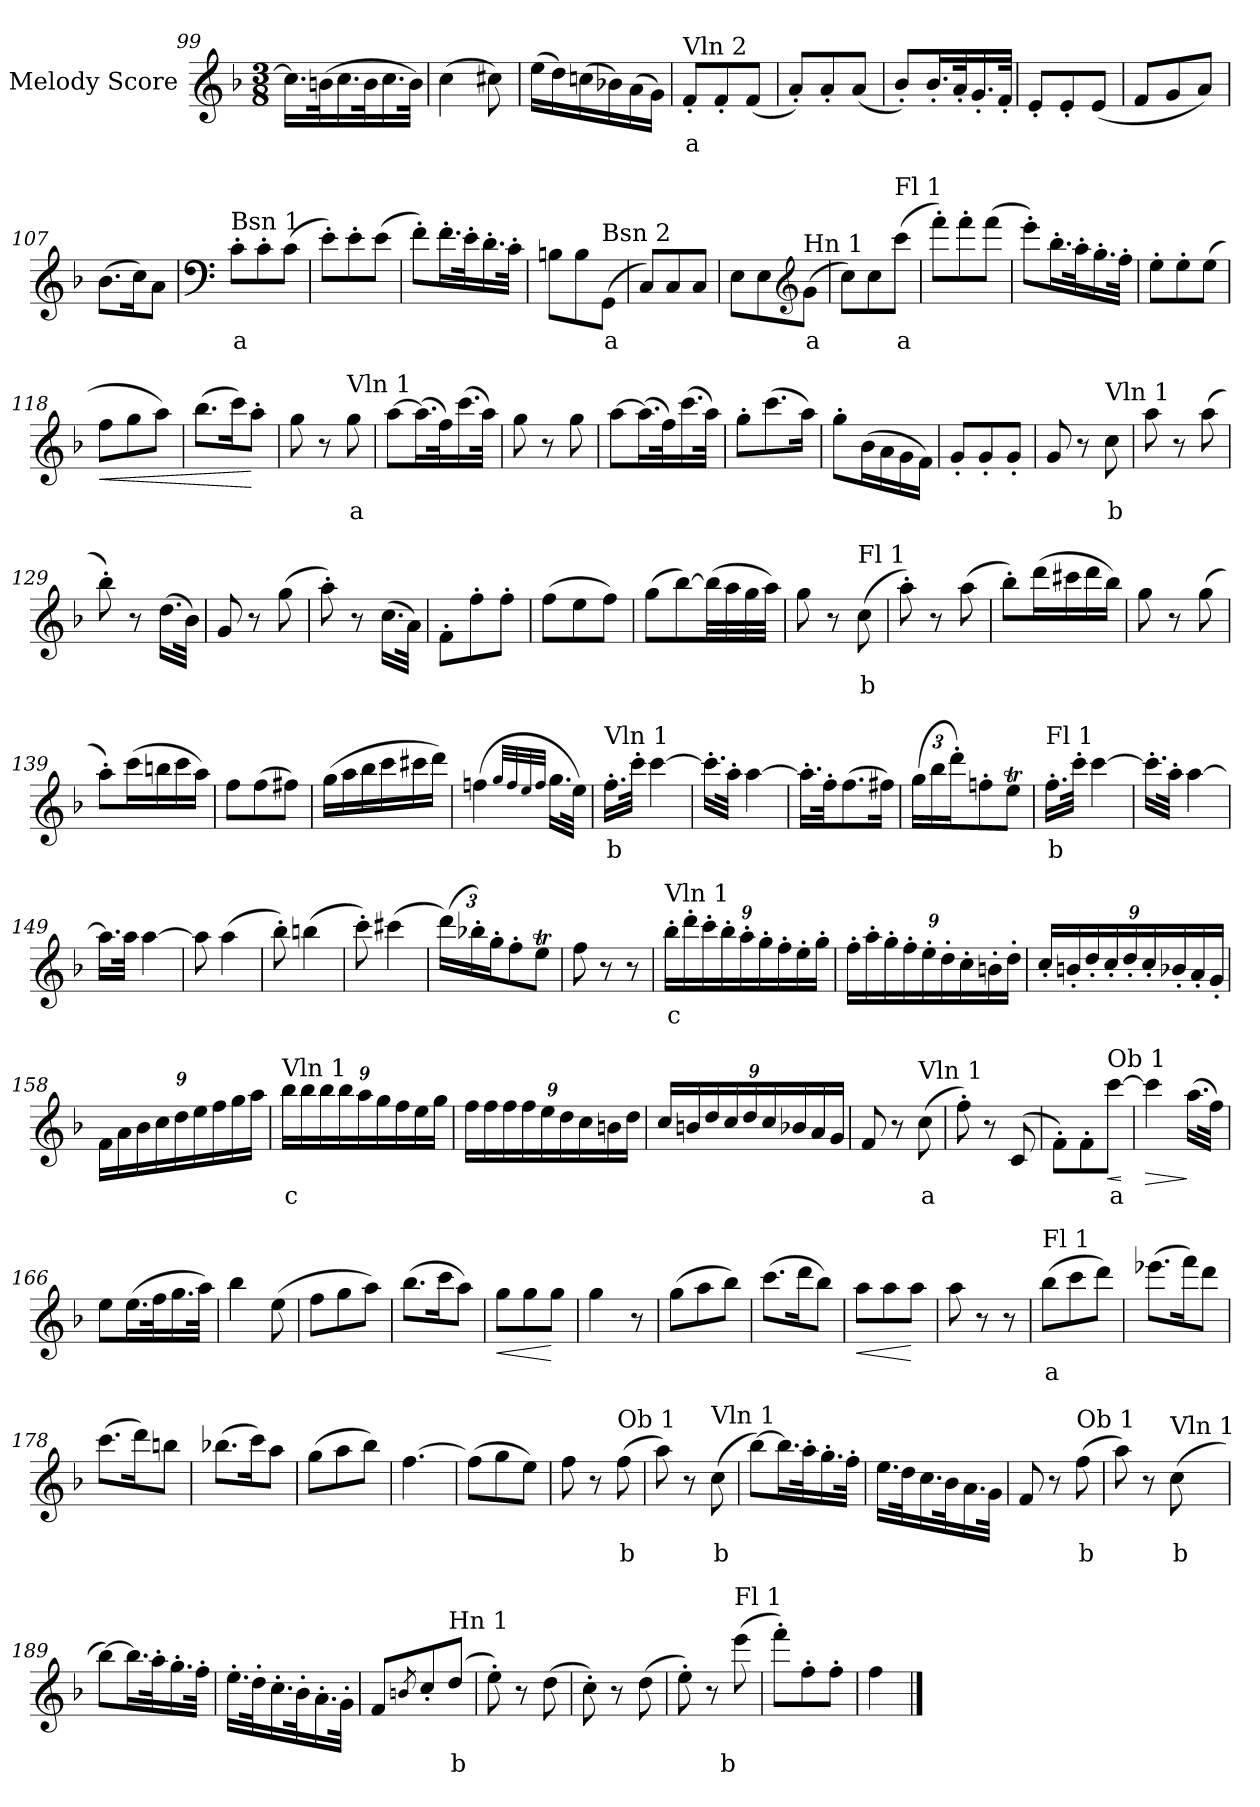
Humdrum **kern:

**kern	**text	**dynam
*part1	*part1	*part1
*staff1	*staff1	*staff1
*I"Melody Score	*	*
*clefG2	*	*
*k[b-]	*	*
*F:	*	*
*M3/8	*	*
=99	=99	=99
16.cc\LL]	.	.
(32bn\K	.	.
16.cc\	.	.
32b\K	.	.
16.cc\	.	.
32b\JJk)	.	.
=100	=100	=100
(4cc\	.	.
8cc#X\)	.	.
=101	=101	=101
(16ee\LL	.	.
16dd\)	.	.
(16ccn\	.	.
16b-X\)	.	.
(16a\	.	.
16g\JJ)	.	.
=102	=102	=102
!LO:TX:a:t=Vln 2	!	!
!	!LO:LY:b:color=#FF0000	!
8f'/L	a	.
8f'/	.	.
(8f/J	.	.
=103	=103	=103
8a'/L)	.	.
8a'/	.	.
(8a/J	.	.
=104	=104	=104
8b-'/L)	.	.
16.b-'/L	.	.
32a'/K	.	.
16.g'/	.	.
32f'/JJk	.	.
=105	=105	=105
8e'/L	.	.
8e'/	.	.
(8e/J	.	.
=106	=106	=106
8f/L	.	.
8g/	.	.
8a/J)	.	.
=107	=107	=107
(8.b-\L	.	.
16cc\K)	.	.
8a\J	.	.
=108	=108	=108
*clefF4	*	*
!LO:TX:a:t=Bsn 1	!	!
!	!LO:LY:b:color=#FF0000	!
8c'\L	a	.
8c'\	.	.
(8c\J	.	.
=109	=109	=109
8e'\L)	.	.
8e'\	.	.
(8e\J	.	.
=110	=110	=110
8f'\L)	.	.
16.f'\L	.	.
32e'\K	.	.
16.d'\	.	.
32c'\JJk	.	.
=111	=111	=111
8Bn\L	.	.
8B\	.	.
!LO:TX:a:t=Bsn 2	!	!
!	!LO:LY:b:color=#FF0000	!
(8GG\J	a	.
=112	=112	=112
8C/L)	.	.
8C/	.	.
8C/J	.	.
=113	=113	=113
8E\L	.	.
8E\	.	.
*clefG2	*	*
!LO:TX:a:t=Hn 1	!	!
!	!LO:LY:b:color=#FF0000	!
(8g\J	a	.
=114	=114	=114
8cc\L)	.	.
8cc\	.	.
!LO:TX:a:t=Fl 1	!	!
!	!LO:LY:b:color=#FF0000	!
(8ccc\J	a	.
=115	=115	=115
8fff'\L)	.	.
8fff'\	.	.
(8fff\J	.	.
=116	=116	=116
8eee'\L)	.	.
16.bb-'\L	.	.
32aa'\K	.	.
16.gg'\	.	.
32ff'\JJk	.	.
=117	=117	=117
8ee'\L	.	.
8ee'\	.	.
(8ee\J	.	.
=118	=118	=118
!	!	!LO:HP:b
8ff\L	.	<
8gg\	.	.
8aa\J)	.	.
=119	=119	=119
(8.bb-\L	.	.
16ccc\K)	.	.
8aa'\J	.	[
=120	=120	=120
8gg\	.	.
8r	.	.
!LO:TX:a:t=Vln 1	!	!
!	!LO:LY:b:color=#FF0000	!
8gg\	a	.
=121	=121	=121
[8aa\L	.	.
(16.aa\L]	.	.
32ff\K)	.	.
(16.ccc\	.	.
32aa\JJk)	.	.
=122	=122	=122
8gg\	.	.
8r	.	.
8gg\	.	.
=123	=123	=123
[8aa\L	.	.
(16.aa\L]	.	.
32ff\K)	.	.
(16.ccc\	.	.
32aa\JJk)	.	.
=124	=124	=124
8gg'\L	.	.
(8.ccc\	.	.
16aa\Jk)	.	.
=125	=125	=125
8gg'\L	.	.
(16b-\L	.	.
16a\	.	.
16g\	.	.
16f\JJ)	.	.
=126	=126	=126
8g'/L	.	.
8g'/	.	.
8g'/J	.	.
=127	=127	=127
8g/	.	.
8r	.	.
!LO:TX:a:t=Vln 1	!	!
!	!LO:LY:b:color=#FF0000	!
8cc\	b	.
=128	=128	=128
8aa\	.	.
8r	.	.
(8aa\	.	.
=129	=129	=129
8bb-'\)	.	.
8r	.	.
(16.dd\LL	.	.
32b-\JJk)	.	.
=130	=130	=130
8g/	.	.
8r	.	.
(8gg\	.	.
=131	=131	=131
8aa'\)	.	.
8r	.	.
(16.cc\LL	.	.
32a\JJk)	.	.
=132	=132	=132
8f'\L	.	.
8ff'\	.	.
8ff'\J	.	.
=133	=133	=133
(8ff\L	.	.
8ee\	.	.
8ff\J)	.	.
=134	=134	=134
(8gg\L	.	.
[8bb-\)	.	.
(32bb-\LL]	.	.
32aa\	.	.
32gg\	.	.
32aa\JJJ)	.	.
=135	=135	=135
8gg\	.	.
8r	.	.
!LO:TX:a:t=Fl 1	!	!
!	!LO:LY:b:color=#FF0000	!
(8cc\	b	.
=136	=136	=136
8aa'\)	.	.
8r	.	.
(8aa\	.	.
=137	=137	=137
8bb-'\L)	.	.
(16ddd\L	.	.
16ccc#X\	.	.
16ddd\	.	.
16bb-\JJ)	.	.
=138	=138	=138
8gg\	.	.
8r	.	.
(8gg\	.	.
=139	=139	=139
8aa'\L)	.	.
(16ccc\L	.	.
16bbn\	.	.
16ccc\	.	.
16aa\JJ)	.	.
=140	=140	=140
8ff\L	.	.
(8ff\	.	.
8ff#X\J)	.	.
=141	=141	=141
(16gg\LL	.	.
16aa\	.	.
16bb-\	.	.
16ccc\	.	.
16ccc#X\	.	.
16ddd\JJ)	.	.
=142	=142	=142
(4ffn\	.	.
32qgg/LLL	.	.
32qff/	.	.
32qee/	.	.
32qff/JJJ	.	.
16.gg\LL	.	.
32ee\JJk)	.	.
=143	=143	=143
!LO:TX:a:t=Vln 1	!	!
!	!LO:LY:b:color=#FF0000	!
16.ff'\LL	b	.
32ccc'\JJk	.	.
[4ccc\	.	.
=144	=144	=144
16.ccc'\LL]	.	.
32aa'\JJk	.	.
[4aa\	.	.
=145	=145	=145
16.aa'\LL]	.	.
32ff'\Jk	.	.
(8.ff\	.	.
16ff#X\Jk)	.	.
=146	=146	=146
*Xbrackettup	*	*
(24gg\LL	.	.
24bb-\	.	.
24ddd'\J)	.	.
8ffn'\	.	.
8eet\J	.	.
=147	=147	=147
!LO:TX:a:t=Fl 1	!	!
!	!LO:LY:b:color=#FF0000	!
16.ff'\LL	b	.
32ccc'\JJk	.	.
[4ccc\	.	.
=148	=148	=148
16.ccc'\LL]	.	.
32aa'\JJk	.	.
[4aa\	.	.
=149	=149	=149
16.aa\LL]	.	.
32aa\JJk	.	.
[4aa\	.	.
=150	=150	=150
8aa\]	.	.
(4aa\	.	.
=151	=151	=151
8bb-'\)	.	.
(4bbn\	.	.
=152	=152	=152
8ccc'\)	.	.
(4ccc#X\	.	.
=153	=153	=153
(24ddd\LL)	.	.
24bb-X'\)	.	.
24gg'\J	.	.
8ff'\	.	.
8eet\J	.	.
=154	=154	=154
8ff\	.	.
8r	.	.
8r	.	.
=155	=155	=155
!LO:TX:a:t=Vln 1	!	!
!	!LO:LY:b:color=#FF0000	!
24bb-'\LL	c	.
24ddd'\	.	.
24ccc'\	.	.
24bb-'\	.	.
24aa'\	.	.
24gg'\	.	.
24ff'\	.	.
24ee'\	.	.
24gg'\JJ	.	.
=156	=156	=156
24ff'\LL	.	.
24aa'\	.	.
24gg'\	.	.
24ff'\	.	.
24ee'\	.	.
24dd'\	.	.
24cc'\	.	.
24bn'\	.	.
24dd'\JJ	.	.
=157	=157	=157
24cc'/LL	.	.
24bn'/	.	.
24dd'/	.	.
24cc'/	.	.
24dd'/	.	.
24cc'/	.	.
24b-X'/	.	.
24a'/	.	.
24g'/JJ	.	.
=158	=158	=158
24f\LL	.	.
24a\	.	.
24b-\	.	.
24cc\	.	.
24dd\	.	.
24ee\	.	.
24ff\	.	.
24gg\	.	.
24aa\JJ	.	.
=159	=159	=159
!LO:TX:a:t=Vln 1	!	!
!	!LO:LY:b:color=#FF0000	!
24bb-\LL	c	.
24bb-\	.	.
24bb-\	.	.
24bb-\	.	.
24aa\	.	.
24gg\	.	.
24ff\	.	.
24ee\	.	.
24gg\JJ	.	.
=160	=160	=160
24ff\LL	.	.
24ff\	.	.
24ff\	.	.
24ff\	.	.
24ee\	.	.
24dd\	.	.
24cc\	.	.
24bn\	.	.
24dd\JJ	.	.
=161	=161	=161
24cc/LL	.	.
24bn/	.	.
24dd/	.	.
24cc/	.	.
24dd/	.	.
24cc/	.	.
24b-X/	.	.
24a/	.	.
24g/JJ	.	.
=162	=162	=162
8f/	.	.
8r	.	.
!LO:TX:a:t=Vln 1	!	!
!	!LO:LY:b:color=#FF0000	!
(8cc\	a	.
=163	=163	=163
8ff'\)	.	.
8r	.	.
(8c/	.	.
=164	=164	=164
8f'\L)	.	.
8f'\	.	.
!LO:TX:a:t=Ob 1	!	!
!	!LO:LY:b:color=#FF0000	!LO:HP:b
[8ccc\J	a	<
.	.	[
=165	=165	=165
!	!	!LO:HP:b
4ccc\]	.	>
(16.aa\LL	.	]
32ff\JJk)	.	.
=166	=166	=166
8ee\L	.	.
(16.ee\L	.	.
32ff\K	.	.
16.gg\	.	.
32aa\JJk)	.	.
=167	=167	=167
4bb-\	.	.
(8ee\	.	.
=168	=168	=168
8ff\L	.	.
8gg\	.	.
8aa\J)	.	.
=169	=169	=169
(8.bb-\L	.	.
16ccc\K	.	.
8aa\J)	.	.
=170	=170	=170
!	!	!LO:HP:b
8gg\L	.	<
8gg\	.	.
8gg\J	.	[
=171	=171	=171
4gg\	.	.
8r	.	.
=172	=172	=172
(8gg\L	.	.
8aa\	.	.
8bb-\J)	.	.
=173	=173	=173
(8.ccc\L	.	.
16ddd\K	.	.
8bb-\J)	.	.
=174	=174	=174
!	!	!LO:HP:b
8aa\L	.	<
8aa\	.	.
8aa\J	.	[
=175	=175	=175
8aa\	.	.
8r	.	.
8r	.	.
=176	=176	=176
!LO:TX:a:t=Fl 1	!	!
!	!LO:LY:b:color=#FF0000	!
(8bb-\L	a	.
8ccc\	.	.
8ddd\J)	.	.
=177	=177	=177
(8.eee-X\L	.	.
16fff\K)	.	.
8ddd\J	.	.
=178	=178	=178
(8.ccc\L	.	.
16ddd\K)	.	.
8bbn\J	.	.
=179	=179	=179
(8.bb-X\L	.	.
16ccc\K)	.	.
8aa\J	.	.
=180	=180	=180
(8gg\L	.	.
8aa\	.	.
8bb-\J)	.	.
=181	=181	=181
[4.ff\	.	.
=182	=182	=182
(8ff\L]	.	.
8gg\	.	.
8ee\J)	.	.
=183	=183	=183
8ff\	.	.
8r	.	.
!LO:TX:a:t=Ob 1	!	!
!	!LO:LY:b:color=#FF0000	!
(8ff\	b	.
=184	=184	=184
8aa\)	.	.
8r	.	.
!LO:TX:a:t=Vln 1	!	!
!	!LO:LY:b:color=#FF0000	!
(8cc\	b	.
=185	=185	=185
[8bb-\L)	.	.
16.bb-\L]	.	.
32aa'\K	.	.
16.gg'\	.	.
32ff'\JJk	.	.
=186	=186	=186
16.ee\LL	.	.
32dd\K	.	.
16.cc\	.	.
32b-\K	.	.
16.a\	.	.
32g\JJk	.	.
=187	=187	=187
8f/	.	.
8r	.	.
!LO:TX:a:t=Ob 1	!	!
!	!LO:LY:b:color=#FF0000	!
(8ff\	b	.
=188	=188	=188
8aa\)	.	.
8r	.	.
!LO:TX:a:t=Vln 1	!	!
!	!LO:LY:b:color=#FF0000	!
(8cc\	b	.
=189	=189	=189
[8bb-\L)	.	.
16.bb-\L]	.	.
32aa'\K	.	.
16.gg'\	.	.
32ff'\JJk	.	.
=190	=190	=190
16.ee'\LL	.	.
32dd'\K	.	.
16.cc'\	.	.
32b-'\K	.	.
16.a'\	.	.
32g'\JJk	.	.
=191	=191	=191
8f/L	.	.
8qbn/	.	.
8cc'/	.	.
!LO:TX:a:t=Hn 1	!	!
!	!LO:LY:b:color=#FF0000	!
(8dd/J	b	.
=192	=192	=192
8ee'\)	.	.
8r	.	.
(8dd\	.	.
=193	=193	=193
8cc'\)	.	.
8r	.	.
(8dd\	.	.
=194	=194	=194
8ee'\)	.	.
8r	.	.
!LO:TX:a:t=Fl 1	!	!
!	!LO:LY:b:color=#FF0000	!
(8eee\	b	.
=195	=195	=195
8fff'\L)	.	.
8ff'\	.	.
8ff'\J	.	.
=196	=196	=196
4ff\	.	.
==	==	==
*-	*-	*-
